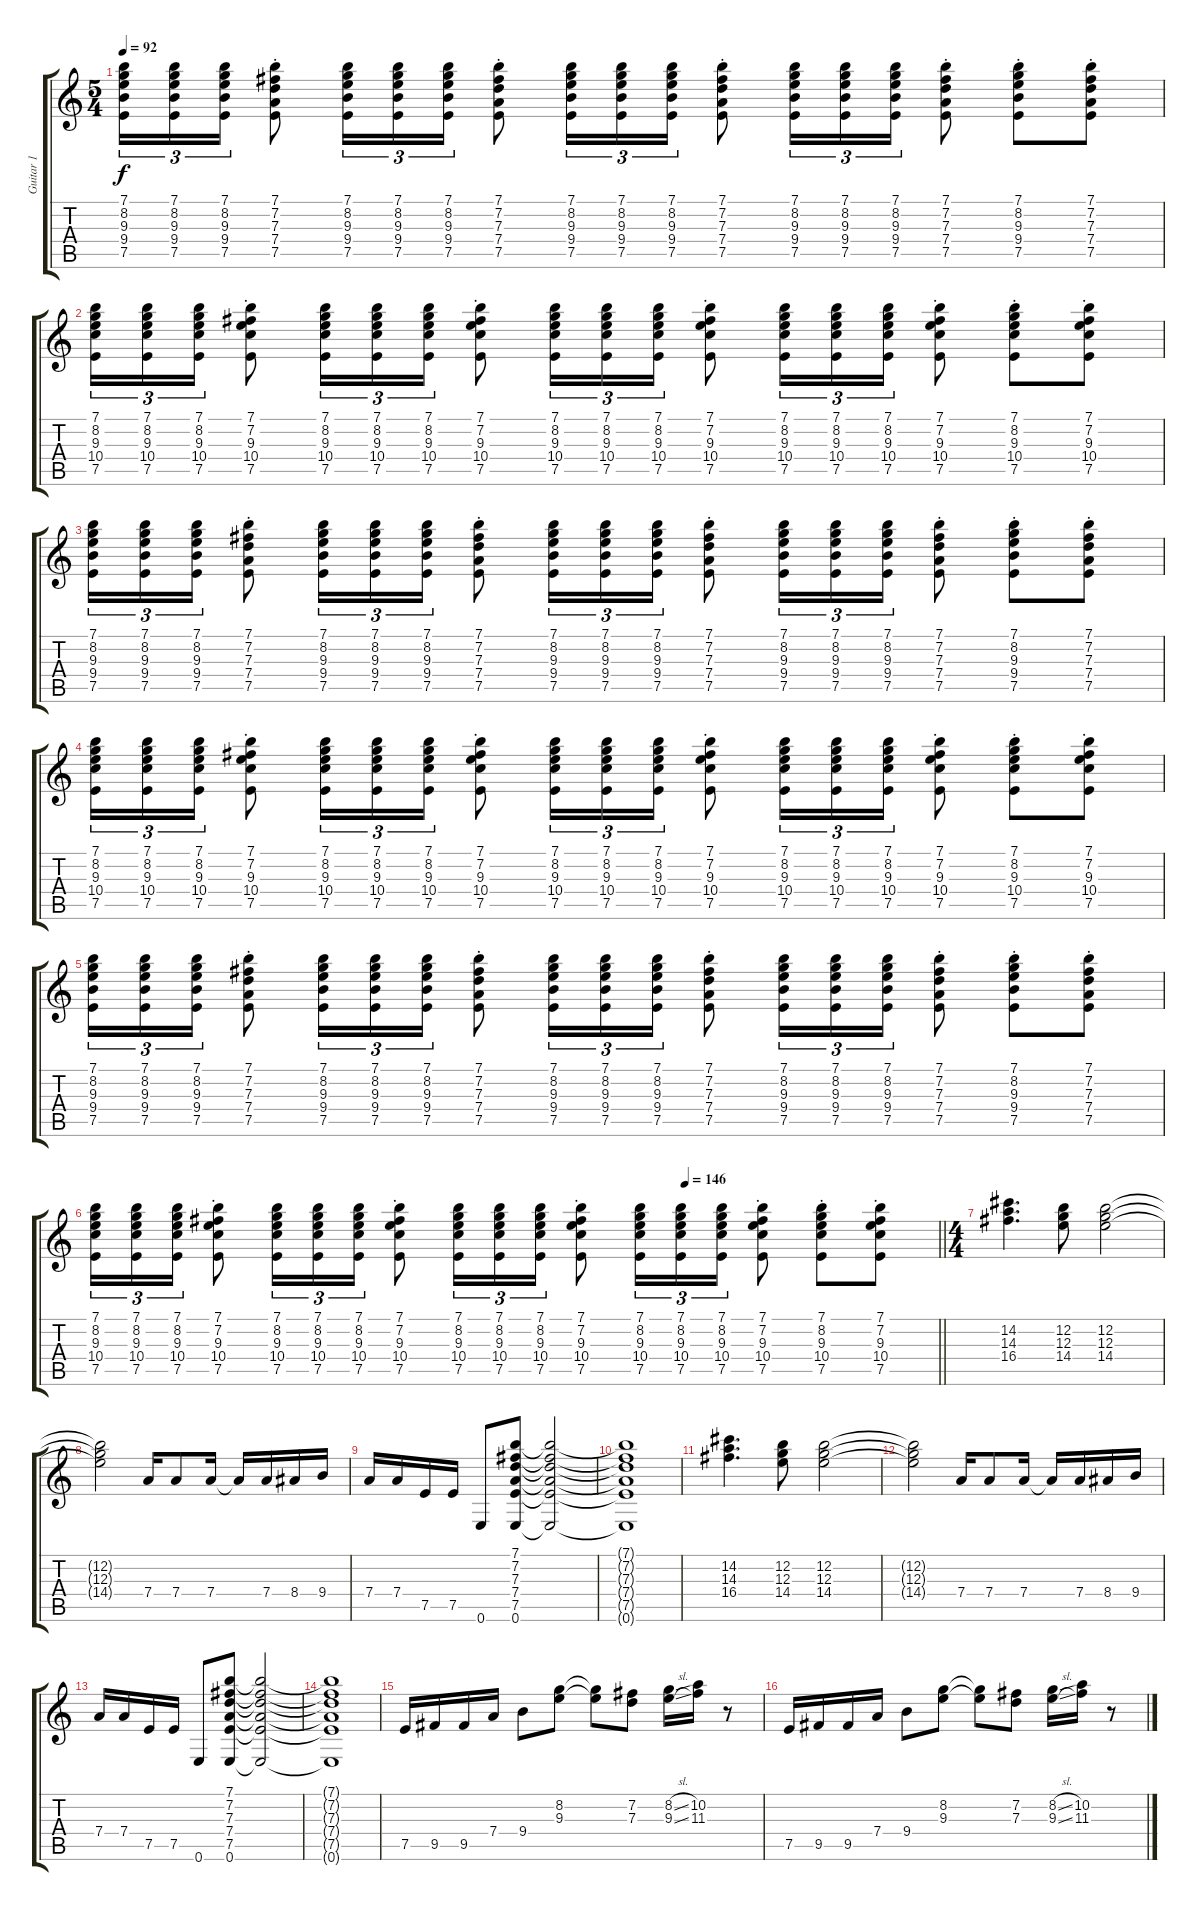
\track ("Guitar 1" "Guitar 1") {instrument overdrivenguitar}
\staff {score tabs}
\tuning (E4 B3 G3 D3 A2 E2) {hide}
\ts (5 4)
\tempo 92
\clef g2
\ks c
(7.1 8.2 9.3 9.4 7.5).16{tu (3 2) dy f} (7.1 8.2 9.3 9.4 7.5).16{tu (3 2)} (7.1 8.2 9.3 9.4 7.5).16{tu (3 2)} (7.1{st} 7.2{st} 7.3{st} 7.4{st} 7.5{st}).8 (7.1 8.2 9.3 9.4 7.5).16{tu (3 2)} (7.1 8.2 9.3 9.4 7.5).16{tu (3 2)} (7.1 8.2 9.3 9.4 7.5).16{tu (3 2)} (7.1{st} 7.2{st} 7.3{st} 7.4{st} 7.5{st}).8 (7.1 8.2 9.3 9.4 7.5).16{tu (3 2)} (7.1 8.2 9.3 9.4 7.5).16{tu (3 2)} (7.1 8.2 9.3 9.4 7.5).16{tu (3 2)} (7.1{st} 7.2{st} 7.3{st} 7.4{st} 7.5{st}).8 (7.1 8.2 9.3 9.4 7.5).16{tu (3 2)} (7.1 8.2 9.3 9.4 7.5).16{tu (3 2)} (7.1 8.2 9.3 9.4 7.5).16{tu (3 2)} (7.1{st} 7.2{st} 7.3{st} 7.4{st} 7.5{st}).8 (7.1{st} 8.2{st} 9.3{st} 9.4{st} 7.5{st}).8 (7.1{st} 7.2{st} 7.3{st} 7.4{st} 7.5{st}).8 |
(7.1 8.2 9.3 10.4 7.5).16{tu (3 2)} (7.1 8.2 9.3 10.4 7.5).16{tu (3 2)} (7.1 8.2 9.3 10.4 7.5).16{tu (3 2)} (7.1{st} 7.2{st} 9.3{st} 10.4{st} 7.5{st}).8 (7.1 8.2 9.3 10.4 7.5).16{tu (3 2)} (7.1 8.2 9.3 10.4 7.5).16{tu (3 2)} (7.1 8.2 9.3 10.4 7.5).16{tu (3 2)} (7.1{st} 7.2{st} 9.3{st} 10.4{st} 7.5{st}).8 (7.1 8.2 9.3 10.4 7.5).16{tu (3 2)} (7.1 8.2 9.3 10.4 7.5).16{tu (3 2)} (7.1 8.2 9.3 10.4 7.5).16{tu (3 2)} (7.1{st} 7.2{st} 9.3{st} 10.4{st} 7.5{st}).8 (7.1 8.2 9.3 10.4 7.5).16{tu (3 2)} (7.1 8.2 9.3 10.4 7.5).16{tu (3 2)} (7.1 8.2 9.3 10.4 7.5).16{tu (3 2)} (7.1{st} 7.2{st} 9.3{st} 10.4{st} 7.5{st}).8 (7.1{st} 8.2{st} 9.3{st} 10.4{st} 7.5{st}).8 (7.1{st} 7.2{st} 9.3{st} 10.4{st} 7.5{st}).8 |
(7.1 8.2 9.3 9.4 7.5).16{tu (3 2)} (7.1 8.2 9.3 9.4 7.5).16{tu (3 2)} (7.1 8.2 9.3 9.4 7.5).16{tu (3 2)} (7.1{st} 7.2{st} 7.3{st} 7.4{st} 7.5{st}).8 (7.1 8.2 9.3 9.4 7.5).16{tu (3 2)} (7.1 8.2 9.3 9.4 7.5).16{tu (3 2)} (7.1 8.2 9.3 9.4 7.5).16{tu (3 2)} (7.1{st} 7.2{st} 7.3{st} 7.4{st} 7.5{st}).8 (7.1 8.2 9.3 9.4 7.5).16{tu (3 2)} (7.1 8.2 9.3 9.4 7.5).16{tu (3 2)} (7.1 8.2 9.3 9.4 7.5).16{tu (3 2)} (7.1{st} 7.2{st} 7.3{st} 7.4{st} 7.5{st}).8 (7.1 8.2 9.3 9.4 7.5).16{tu (3 2)} (7.1 8.2 9.3 9.4 7.5).16{tu (3 2)} (7.1 8.2 9.3 9.4 7.5).16{tu (3 2)} (7.1{st} 7.2{st} 7.3{st} 7.4{st} 7.5{st}).8 (7.1{st} 8.2{st} 9.3{st} 9.4{st} 7.5{st}).8 (7.1{st} 7.2{st} 7.3{st} 7.4{st} 7.5{st}).8 |
(7.1 8.2 9.3 10.4 7.5).16{tu (3 2)} (7.1 8.2 9.3 10.4 7.5).16{tu (3 2)} (7.1 8.2 9.3 10.4 7.5).16{tu (3 2)} (7.1{st} 7.2{st} 9.3{st} 10.4{st} 7.5{st}).8 (7.1 8.2 9.3 10.4 7.5).16{tu (3 2)} (7.1 8.2 9.3 10.4 7.5).16{tu (3 2)} (7.1 8.2 9.3 10.4 7.5).16{tu (3 2)} (7.1{st} 7.2{st} 9.3{st} 10.4{st} 7.5{st}).8 (7.1 8.2 9.3 10.4 7.5).16{tu (3 2)} (7.1 8.2 9.3 10.4 7.5).16{tu (3 2)} (7.1 8.2 9.3 10.4 7.5).16{tu (3 2)} (7.1{st} 7.2{st} 9.3{st} 10.4{st} 7.5{st}).8 (7.1 8.2 9.3 10.4 7.5).16{tu (3 2)} (7.1 8.2 9.3 10.4 7.5).16{tu (3 2)} (7.1 8.2 9.3 10.4 7.5).16{tu (3 2)} (7.1{st} 7.2{st} 9.3{st} 10.4{st} 7.5{st}).8 (7.1{st} 8.2{st} 9.3{st} 10.4{st} 7.5{st}).8 (7.1{st} 7.2{st} 9.3{st} 10.4{st} 7.5{st}).8 |
(7.1 8.2 9.3 9.4 7.5).16{tu (3 2)} (7.1 8.2 9.3 9.4 7.5).16{tu (3 2)} (7.1 8.2 9.3 9.4 7.5).16{tu (3 2)} (7.1{st} 7.2{st} 7.3{st} 7.4{st} 7.5{st}).8 (7.1 8.2 9.3 9.4 7.5).16{tu (3 2)} (7.1 8.2 9.3 9.4 7.5).16{tu (3 2)} (7.1 8.2 9.3 9.4 7.5).16{tu (3 2)} (7.1{st} 7.2{st} 7.3{st} 7.4{st} 7.5{st}).8 (7.1 8.2 9.3 9.4 7.5).16{tu (3 2)} (7.1 8.2 9.3 9.4 7.5).16{tu (3 2)} (7.1 8.2 9.3 9.4 7.5).16{tu (3 2)} (7.1{st} 7.2{st} 7.3{st} 7.4{st} 7.5{st}).8 (7.1 8.2 9.3 9.4 7.5).16{tu (3 2)} (7.1 8.2 9.3 9.4 7.5).16{tu (3 2)} (7.1 8.2 9.3 9.4 7.5).16{tu (3 2)} (7.1{st} 7.2{st} 7.3{st} 7.4{st} 7.5{st}).8 (7.1{st} 8.2{st} 9.3{st} 9.4{st} 7.5{st}).8 (7.1{st} 7.2{st} 7.3{st} 7.4{st} 7.5{st}).8 |
\tempo (146 0.7)
\barLineRight lightlight
(7.1 8.2 9.3 10.4 7.5).16{tu (3 2)} (7.1 8.2 9.3 10.4 7.5).16{tu (3 2)} (7.1 8.2 9.3 10.4 7.5).16{tu (3 2)} (7.1{st} 7.2{st} 9.3{st} 10.4{st} 7.5{st}).8 (7.1 8.2 9.3 10.4 7.5).16{tu (3 2)} (7.1 8.2 9.3 10.4 7.5).16{tu (3 2)} (7.1 8.2 9.3 10.4 7.5).16{tu (3 2)} (7.1{st} 7.2{st} 9.3{st} 10.4{st} 7.5{st}).8 (7.1 8.2 9.3 10.4 7.5).16{tu (3 2)} (7.1 8.2 9.3 10.4 7.5).16{tu (3 2)} (7.1 8.2 9.3 10.4 7.5).16{tu (3 2)} (7.1{st} 7.2{st} 9.3{st} 10.4{st} 7.5{st}).8 (7.1 8.2 9.3 10.4 7.5).16{tu (3 2)} (7.1 8.2 9.3 10.4 7.5).16{tu (3 2)} (7.1 8.2 9.3 10.4 7.5).16{tu (3 2)} (7.1{st} 7.2{st} 9.3{st} 10.4{st} 7.5{st}).8 (7.1{st} 8.2{st} 9.3{st} 10.4{st} 7.5{st}).8 (7.1{st} 7.2{st} 9.3{st} 10.4{st} 7.5{st}).8 |
\ts (4 4)
(14.2 14.3 16.4).4{d} (12.2 12.3 14.4).8 (12.2 12.3 14.4).2 |
(12.2{t} 12.3{t} 14.4{t}).2 7.4.16 7.4.8 7.4.16 7.4{t}.16 7.4.16 8.4.16 9.4.16 |
7.4.16 7.4.16 7.5.16 7.5.16 0.6.8 (7.1 7.2 7.3 7.4 7.5 0.6).8 (7.1{t} 7.2{t} 7.3{t} 7.4{t} 7.5{t} 0.6{t}).2 |
(7.1{t} 7.2{t} 7.3{t} 7.4{t} 7.5{t} 0.6{t}).1 |
(14.2 14.3 16.4).4{d} (12.2 12.3 14.4).8 (12.2 12.3 14.4).2 |
(12.2{t} 12.3{t} 14.4{t}).2 7.4.16 7.4.8 7.4.16 7.4{t}.16 7.4.16 8.4.16 9.4.16 |
7.4.16 7.4.16 7.5.16 7.5.16 0.6.8 (7.1 7.2 7.3 7.4 7.5 0.6).8 (7.1{t} 7.2{t} 7.3{t} 7.4{t} 7.5{t} 0.6{t}).2 |
(7.1{t} 7.2{t} 7.3{t} 7.4{t} 7.5{t} 0.6{t}).1 |
7.5.16 9.5.16 9.5.16 7.4.16 9.4.8 (8.2 9.3).8 (8.2{t} 9.3{t}).8 (7.2 7.3).8 (8.2{sl} 9.3{sl}).16 (10.2 11.3).16 r.8 |
7.5.16 9.5.16 9.5.16 7.4.16 9.4.8 (8.2 9.3).8 (8.2{t} 9.3{t}).8 (7.2 7.3).8 (8.2{sl} 9.3{sl}).16 (10.2 11.3).16 r.8
